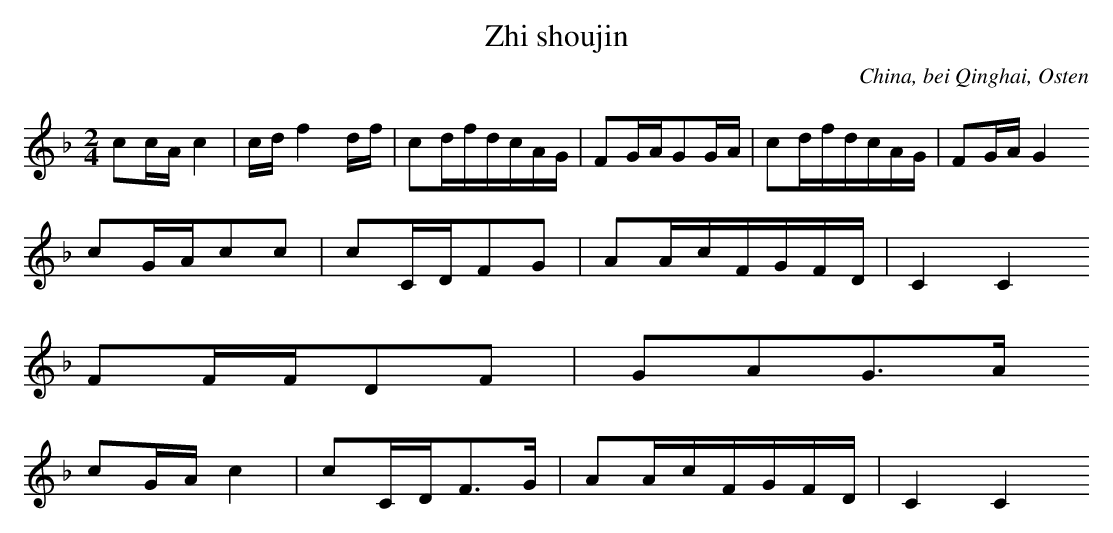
X:1
T: Zhi shoujin
O: China, bei Qinghai, Osten
M: 2/4
L: 1/16
K: F
c2cAc4 | cdf4df | c2dfdcAG | F2GAG2GA | c2dfdcAG | F2GAG4
c2GAc2c2 | c2CDF2G2 | A2AcFGFD | C4C4
F2FFD2F2 | G2A2G3A
c2GAc4 | c2CDF3G | A2AcFGFD | C4C4
